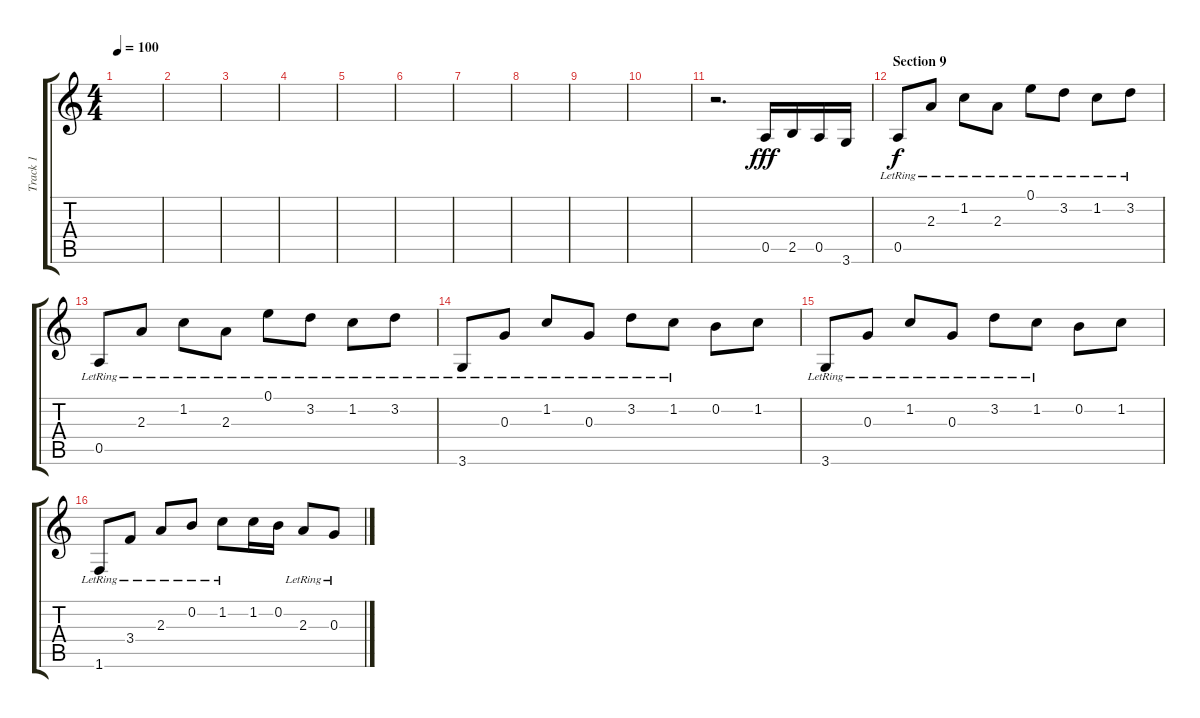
\track ("Track 1" "Track 1") {instrument acousticguitarsteel}
\staff {score tabs}
\tuning (E4 B3 G3 D3 A2 E2) {hide}
\ts (4 4)
\tempo 100
\clef g2
\ks c
|
|
|
|
|
|
|
|
|
|
r.2{d} 0.5.16{dy fff} 2.5.16 0.5.16 3.6.16 |
\section ("" "Section 9")
0.5{lr}.8{dy f} 2.3{lr}.8 1.2{lr}.8 2.3{lr}.8 0.1{lr}.8 3.2{lr}.8 1.2{lr}.8 3.2{lr}.8 |
0.5{lr}.8 2.3{lr}.8 1.2{lr}.8 2.3{lr}.8 0.1{lr}.8 3.2{lr}.8 1.2{lr}.8 3.2{lr}.8 |
3.6{lr}.8 0.3{lr}.8 1.2{lr}.8 0.3{lr}.8 3.2{lr}.8 1.2{lr}.8 0.2.8 1.2.8 |
3.6{lr}.8 0.3{lr}.8 1.2{lr}.8 0.3{lr}.8 3.2{lr}.8 1.2{lr}.8 0.2.8 1.2.8 |
1.6{lr}.8 3.4{lr}.8 2.3{lr}.8 0.2{lr}.8 1.2{lr}.8 1.2.16 0.2.16 2.3{lr}.8 0.3{lr}.8
